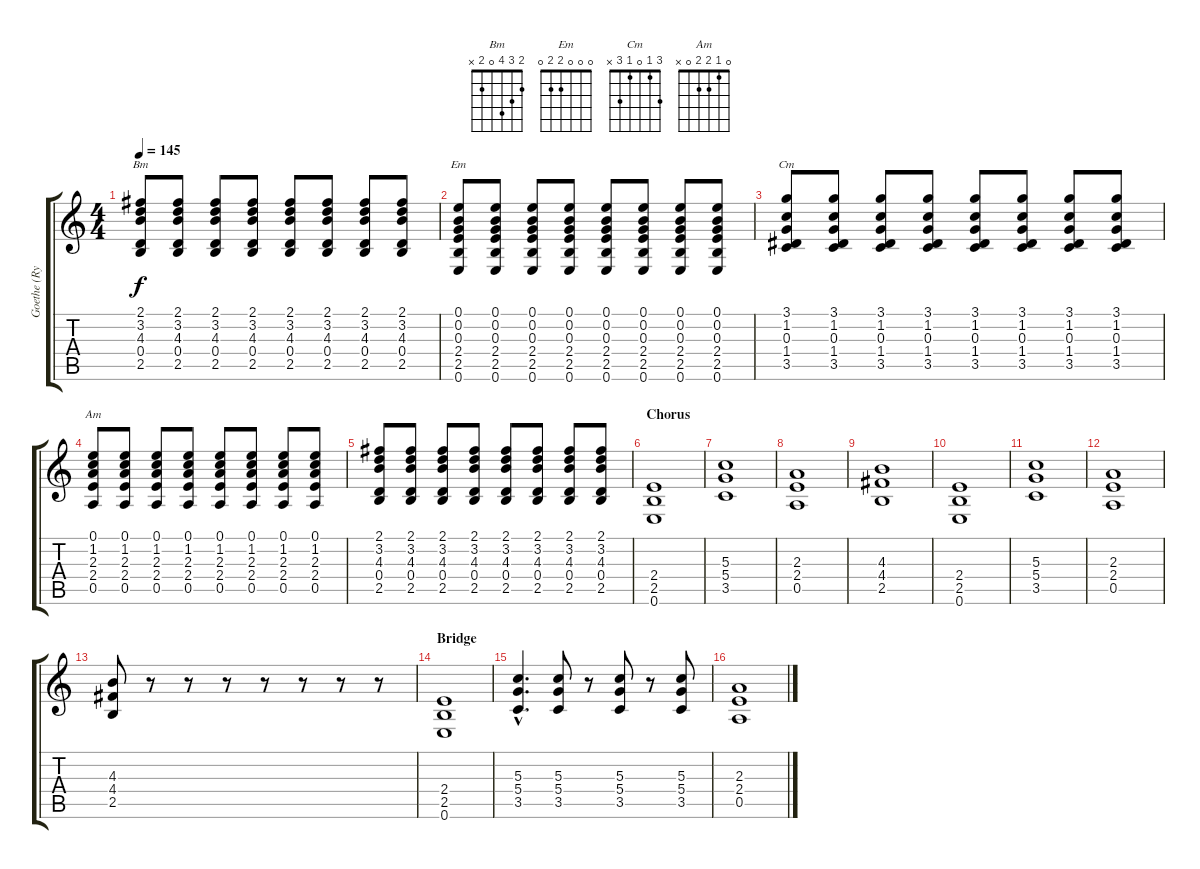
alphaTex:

\track ("Goethe (Rythm)" "Goethe (Ry") {instrument acousticguitarnylon}
\staff {score tabs}
\tuning (E4 B3 G3 D3 A2 E2) {hide}
\chord ("Bm" 2 3 4 0 2 x)
\chord ("Em" 0 0 0 2 2 0)
\chord ("Cm" 3 1 0 1 3 x)
\chord ("Am" 0 1 2 2 0 x)
\ts (4 4)
\tempo 145
\clef g2
\ks c
(2.1 3.2 4.3 0.4 2.5).8{ch "Bm" dy f} (2.1 3.2 4.3 0.4 2.5).8 (2.1 3.2 4.3 0.4 2.5).8 (2.1 3.2 4.3 0.4 2.5).8 (2.1 3.2 4.3 0.4 2.5).8 (2.1 3.2 4.3 0.4 2.5).8 (2.1 3.2 4.3 0.4 2.5).8 (2.1 3.2 4.3 0.4 2.5).8 |
(0.1 0.2 0.3 2.4 2.5 0.6).8{ch "Em"} (0.1 0.2 0.3 2.4 2.5 0.6).8 (0.1 0.2 0.3 2.4 2.5 0.6).8 (0.1 0.2 0.3 2.4 2.5 0.6).8 (0.1 0.2 0.3 2.4 2.5 0.6).8 (0.1 0.2 0.3 2.4 2.5 0.6).8 (0.1 0.2 0.3 2.4 2.5 0.6).8 (0.1 0.2 0.3 2.4 2.5 0.6).8 |
(3.1 1.2 0.3 1.4 3.5).8{ch "Cm"} (3.1 1.2 0.3 1.4 3.5).8 (3.1 1.2 0.3 1.4 3.5).8 (3.1 1.2 0.3 1.4 3.5).8 (3.1 1.2 0.3 1.4 3.5).8 (3.1 1.2 0.3 1.4 3.5).8 (3.1 1.2 0.3 1.4 3.5).8 (3.1 1.2 0.3 1.4 3.5).8 |
(0.1 1.2 2.3 2.4 0.5).8{ch "Am"} (0.1 1.2 2.3 2.4 0.5).8 (0.1 1.2 2.3 2.4 0.5).8 (0.1 1.2 2.3 2.4 0.5).8 (0.1 1.2 2.3 2.4 0.5).8 (0.1 1.2 2.3 2.4 0.5).8 (0.1 1.2 2.3 2.4 0.5).8 (0.1 1.2 2.3 2.4 0.5).8 |
(2.1 3.2 4.3 0.4 2.5).8 (2.1 3.2 4.3 0.4 2.5).8 (2.1 3.2 4.3 0.4 2.5).8 (2.1 3.2 4.3 0.4 2.5).8 (2.1 3.2 4.3 0.4 2.5).8 (2.1 3.2 4.3 0.4 2.5).8 (2.1 3.2 4.3 0.4 2.5).8 (2.1 3.2 4.3 0.4 2.5).8 |
\section ("" "Chorus")
(2.4 2.5 0.6).1{volume 10 instrument distortionguitar} |
(5.3 5.4 3.5).1 |
(2.3 2.4 0.5).1 |
(4.3 4.4 2.5).1 |
(2.4 2.5 0.6).1 |
(5.3 5.4 3.5).1 |
(2.3 2.4 0.5).1 |
(4.3 4.4 2.5).8 r.8 r.8 r.8 r.8 r.8 r.8 r.8 |
\section ("" "Bridge")
(2.4 2.5 0.6).1 |
(5.3{hac} 5.4{hac} 3.5{hac}).4{d} (5.3 5.4 3.5).8 r.8 (5.3 5.4 3.5).8 r.8 (5.3 5.4 3.5).8 |
(2.3 2.4 0.5).1
